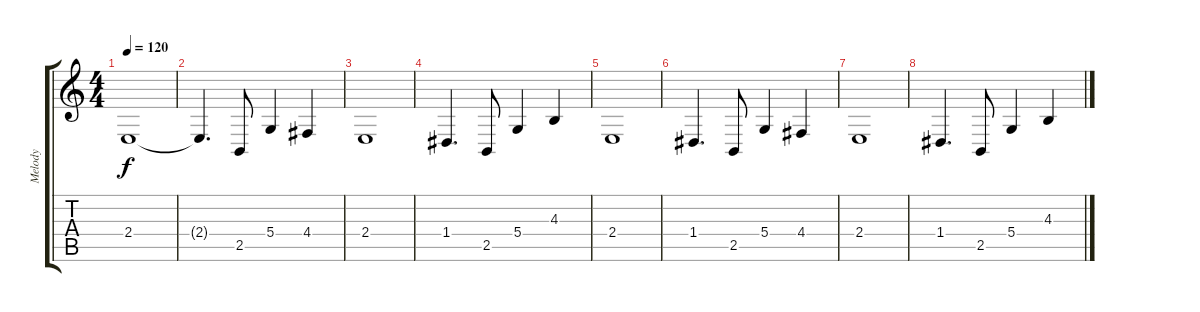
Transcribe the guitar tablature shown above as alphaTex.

\track ("Melody" "Melody") {instrument fx7echoes}
\staff {score tabs}
\tuning (E4 B3 G3 D3 A2 E2) {hide}
\ts (4 4)
\tempo 120
\clef g2
\ks c
2.4.1{dy f} |
2.4{t}.4{d} 2.5.8 5.4.4 4.4.4 |
2.4.1 |
1.4.4{d} 2.5.8 5.4.4 4.3.4 |
2.4.1 |
1.4.4{d} 2.5.8 5.4.4 4.4.4 |
2.4.1 |
1.4.4{d} 2.5.8 5.4.4 4.3.4
